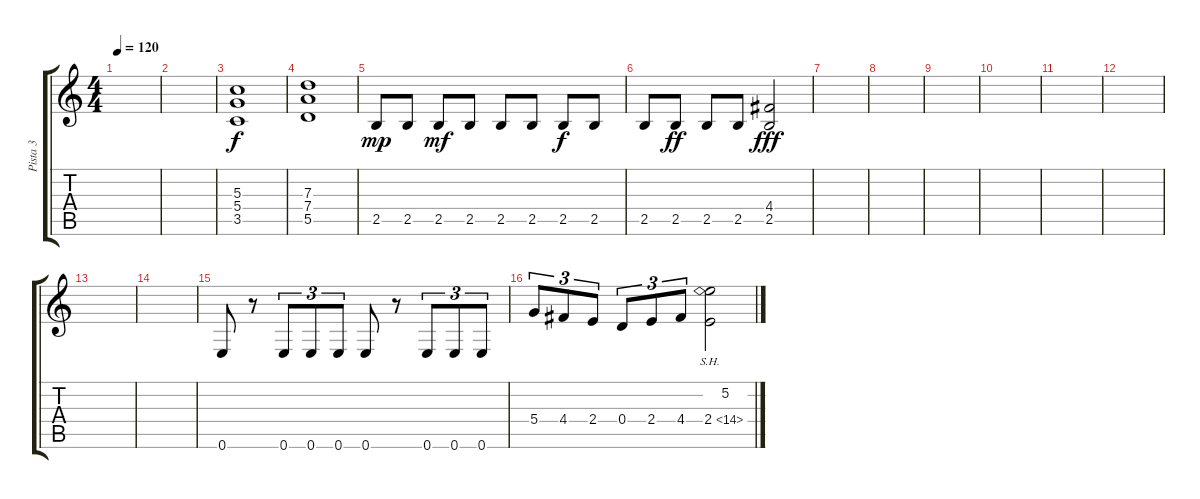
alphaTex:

\track ("Pista 3" "Pista 3") {instrument distortionguitar}
\staff {score tabs}
\tuning (E4 B3 G3 D3 A2 E2) {hide}
\ts (4 4)
\tempo 120
\clef g2
\ks c
|
|
(5.3 5.4 3.5).1 |
(7.3 7.4 5.5).1 |
2.5.8{dy mp} 2.5.8 2.5.8{dy mf} 2.5.8 2.5.8 2.5.8 2.5.8{dy f} 2.5.8 |
2.5.8 2.5.8{dy ff} 2.5.8 2.5.8 (4.4 2.5).2{dy fff} |
|
|
|
|
|
|
|
|
0.6.8 r.8 0.6.8{tu (3 2)} 0.6.8{tu (3 2)} 0.6.8{tu (3 2)} 0.6.8 r.8 0.6.8{tu (3 2)} 0.6.8{tu (3 2)} 0.6.8{tu (3 2)} |
5.4.8{tu (3 2)} 4.4.8{tu (3 2)} 2.4.8{tu (3 2)} 0.4.8{tu (3 2)} 2.4.8{tu (3 2)} 4.4.8{tu (3 2)} (5.2 2.4{sh 12}).2
